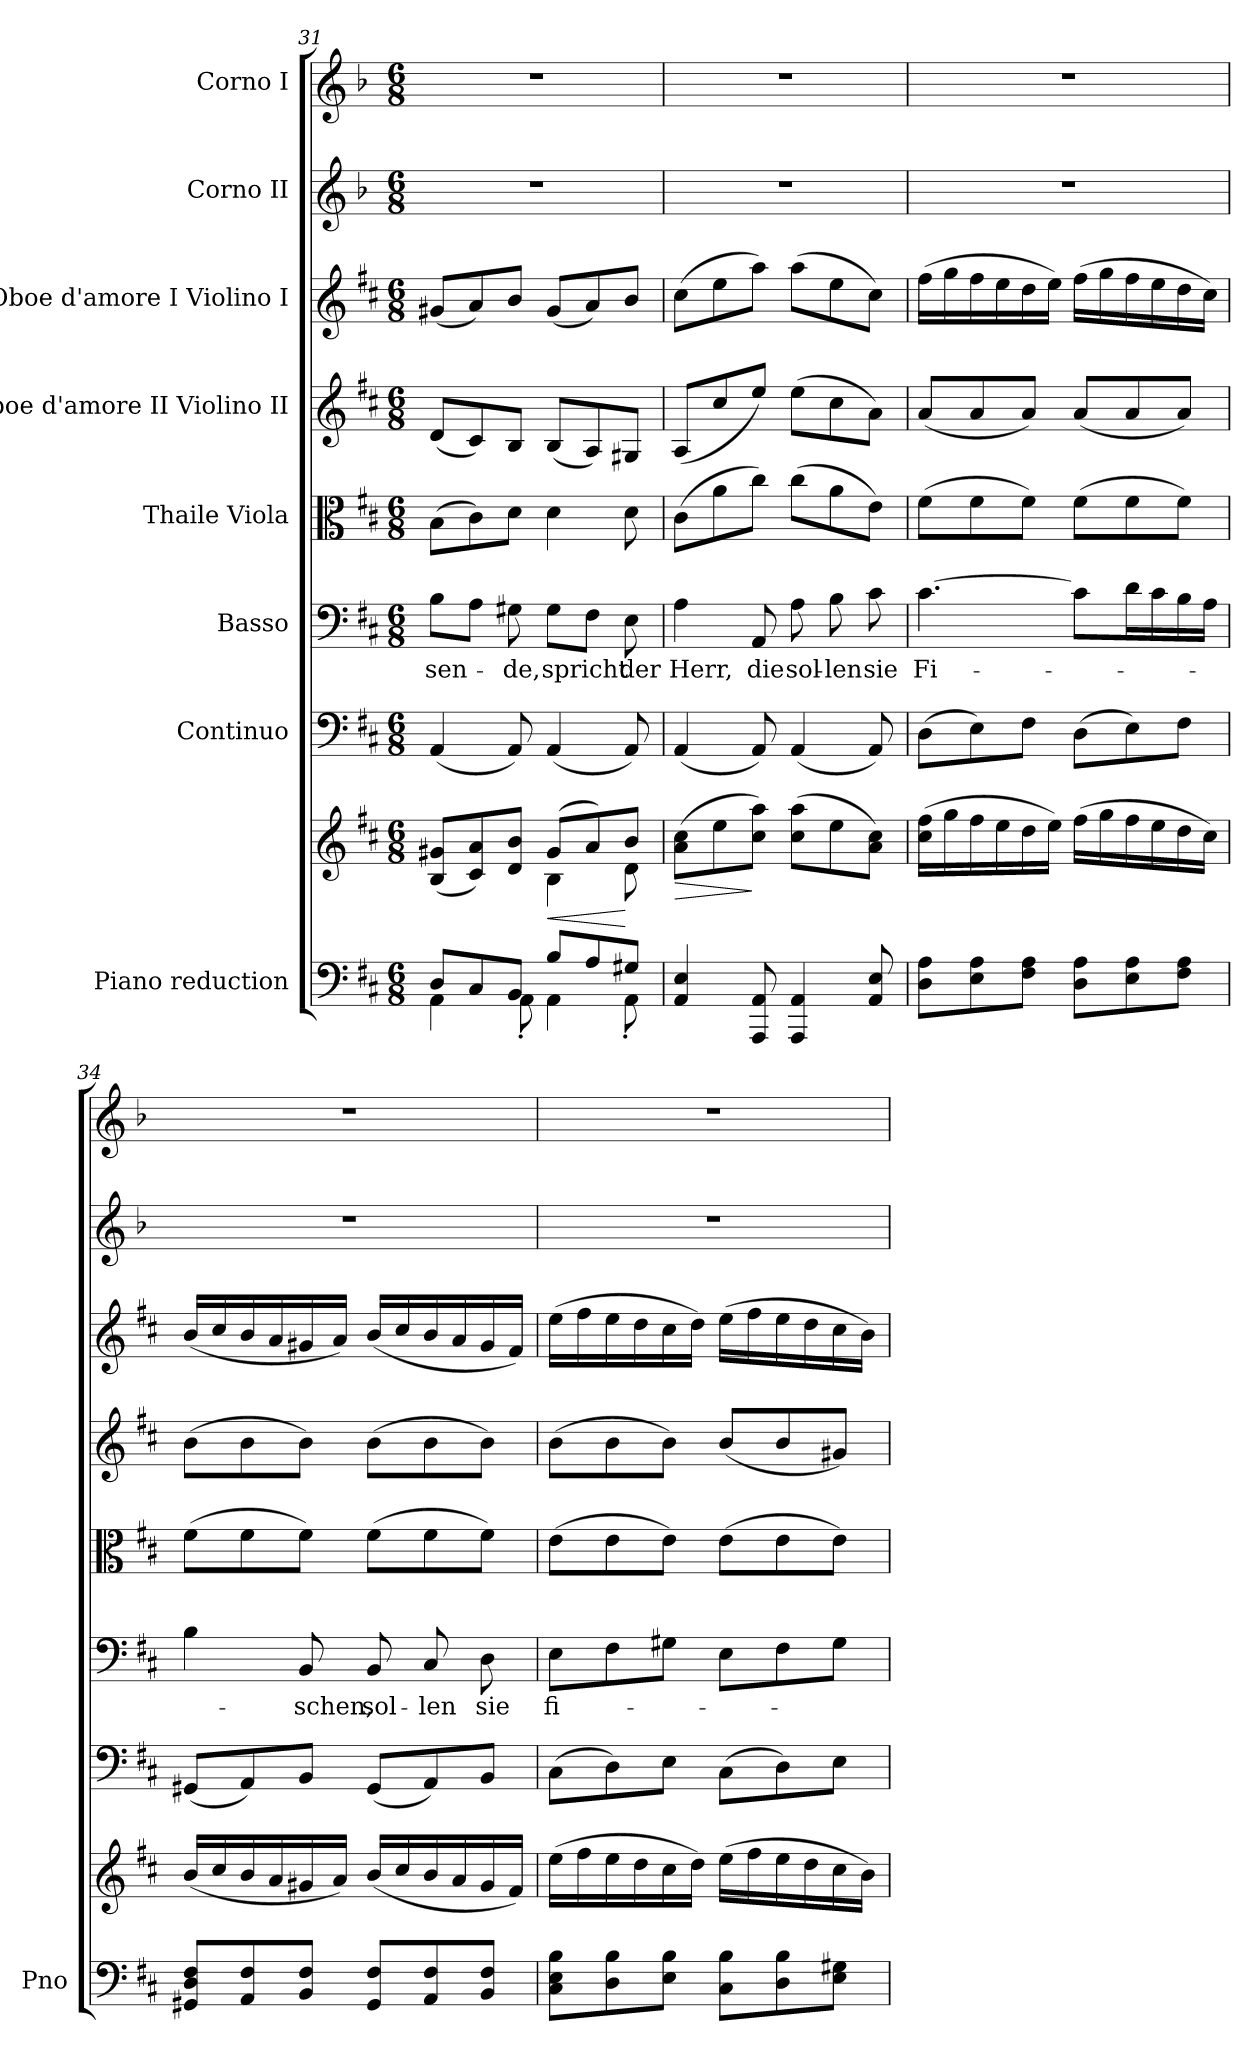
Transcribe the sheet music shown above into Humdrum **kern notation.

**kern	**kern	**dynam	**kern	**kern	**text	**kern	**kern	**kern	**kern	**kern
*part8	*part8	*part8	*part7	*part6	*part6	*part5	*part4	*part3	*part2	*part1
*staff9	*staff8	*staff8/9	*staff7	*staff6	*staff6	*staff5	*staff4	*staff3	*staff2	*staff1
*I"Piano reduction	*	*	*I"Continuo	*I"Basso	*	*I"Thaile Viola	*I"Oboe d'amore II Violino II	*I"Oboe d'amore I Violino I	*I"Corno II	*I"Corno I
*I'Pno	*	*	*	*	*	*	*	*	*	*
*clefF4	*clefG2	*	*clefF4	*clefF4	*	*clefC3	*clefG2	*clefG2	*clefG2	*clefG2
*	*	*	*	*	*	*	*	*	*ITrd3c5	*ITrd3c5
*k[f#c#]	*k[f#c#]	*	*k[f#c#]	*k[f#c#]	*	*k[f#c#]	*k[f#c#]	*k[f#c#]	*k[]	*k[]
*M6/8	*M6/8	*	*M6/8	*M6/8	*	*M6/8	*M6/8	*M6/8	*M6/8	*M6/8
=31	=31	=31	=31	=31	=31	=31	=31	=31	=31	=31
*^	*^	*	*	*	*	*	*	*	*	*
!	!	!	!	!	!	!	!LO:LY:b	!	!	!	!	!
8D/L	4AA\	(<8B/ 8g#X/L	4.ryy	.	(4AA/	8B\L	-sen-	(8B\L	(8d/L	(8g#X/L	2.r	2.r
8C#/	.	8c#/ 8a/)	.	.	.	8A\J	.	8c#\)	8c#/)	8a/)	.	.
!	!	!	!	!	!	!	!LO:LY:b	!	!	!	!	!
8BB/J	8AA'\	8d/ 8b/J	.	.	8AA/)	8G#X\	-de,	8d\J	8B/J	8b/J	.	.
!	!	!	!	!LO:HP:b	!	!	!LO:LY:b	!	!	!	!	!
8B/L	4AA\	(8g#/L	4B\	<	(4AA/	8G#\L	spricht	4d\	(8B/L	(8g#/L	.	.
8A/	.	8a/)	.	.	.	8F#\J	.	.	8A/)	8a/)	.	.
!	!	!	!	!	!	!	!LO:LY:b	!	!	!	!	!
8G#X/J	8AA'\	8b/J	8d\	[	8AA/)	8E\	der	8d\	8G#X/J	8b/J	.	.
=32	=32	=32	=32	=32	=32	=32	=32	=32	=32	=32	=32	=32
!	!	!	!	!LO:HP:b	!	!	!LO:LY:b	!	!	!	!	!
*v	*v	*	*	*	*	*	*	*	*	*	*	*
*	*v	*v	*	*	*	*	*	*	*	*	*
4AA/ 4E/	(8a\ 8cc#\L	>	(4AA/	4A\	Herr,	(8c#\L	(8A/L	(8cc#\L	2.r	2.r
.	8ee\	.	.	.	.	8a\	8cc#/	8ee\	.	.
!	!	!	!	!	!LO:LY:b	!	!	!	!	!
8AAA/ 8AA/	8cc#\ 8aa\J)	]	8AA/)	8AA/	die	8cc#\J)	8ee/J)	8aa\J)	.	.
!	!	!	!	!	!LO:LY:b	!	!	!	!	!
4AAA/ 4AA/	(8cc#\ 8aa\L	.	(4AA/	8A\	sol-	(8cc#\L	(8ee\L	(8aa\L	.	.
!	!	!	!	!	!LO:LY:b	!	!	!	!	!
.	8ee\	.	.	8B\	len	8a\	8cc#\	8ee\	.	.
!	!	!	!	!	!LO:LY:b	!	!	!	!	!
8AA/ 8E/	8a\ 8cc#\J)	.	8AA/)	8c#\	sie	8e\J)	8a\J)	8cc#\J)	.	.
=33	=33	=33	=33	=33	=33	=33	=33	=33	=33	=33
!	!	!	!	!	!LO:LY:b	!	!	!	!	!
8D\ 8A\L	(16cc#\ 16ff#\LL	.	(8D\L	[4.c#\	Fi-	(8f#\L	(8a/L	(16ff#\LL	2.r	2.r
.	16gg\	.	.	.	.	.	.	16gg\	.	.
8E\ 8A\	16ff#\	.	8E\)	.	.	8f#\	8a/	16ff#\	.	.
.	16ee\	.	.	.	.	.	.	16ee\	.	.
8F#\ 8A\J	16dd\	.	8F#\J	.	.	8f#\J)	8a/J)	16dd\	.	.
.	16ee\JJ)	.	.	.	.	.	.	16ee\JJ)	.	.
8D\ 8A\L	(16ff#\LL	.	(8D\L	8c#\L]	.	(8f#\L	(8a/L	(16ff#\LL	.	.
.	16gg\	.	.	.	.	.	.	16gg\	.	.
8E\ 8A\	16ff#\	.	8E\)	16d\L	.	8f#\	8a/	16ff#\	.	.
.	16ee\	.	.	16c#\	.	.	.	16ee\	.	.
8F#\ 8A\J	16dd\	.	8F#\J	16B\	.	8f#\J)	8a/J)	16dd\	.	.
.	16cc#\JJ)	.	.	16A\JJ	.	.	.	16cc#\JJ)	.	.
!!LO:PB:g=z
=34	=34	=34	=34	=34	=34	=34	=34	=34	=34	=34
8GG#X/ 8D/ 8F#/L	(16b/LL	.	(8GG#X/L	4B\	.	(8f#\L	(8b\L	(16b/LL	2.r	2.r
.	16cc#/	.	.	.	.	.	.	16cc#/	.	.
8AA/ 8F#/	16b/	.	8AA/)	.	.	8f#\	8b\	16b/	.	.
.	16a/	.	.	.	.	.	.	16a/	.	.
!	!	!	!	!	!LO:LY:b	!	!	!	!	!
8BB/ 8F#/J	16g#X/	.	8BB/J	8BB/	-schen,	8f#\J)	8b\J)	16g#X/	.	.
.	16a/JJ)	.	.	.	.	.	.	16a/JJ)	.	.
!	!	!	!	!	!LO:LY:b	!	!	!	!	!
8GG#/ 8F#/L	(16b/LL	.	(8GG#/L	8BB/	sol-	(8f#\L	(8b\L	(16b/LL	.	.
.	16cc#/	.	.	.	.	.	.	16cc#/	.	.
!	!	!	!	!	!LO:LY:b	!	!	!	!	!
8AA/ 8F#/	16b/	.	8AA/)	8C#/	-len	8f#\	8b\	16b/	.	.
.	16a/	.	.	.	.	.	.	16a/	.	.
!	!	!	!	!	!LO:LY:b	!	!	!	!	!
8BB/ 8F#/J	16g#/	.	8BB/J	8D\	sie	8f#\J)	8b\J)	16g#/	.	.
.	16f#/JJ)	.	.	.	.	.	.	16f#/JJ)	.	.
=35	=35	=35	=35	=35	=35	=35	=35	=35	=35	=35
!	!	!	!	!	!LO:LY:b	!	!	!	!	!
8C#\ 8E\ 8B\L	(16ee\LL	.	(8C#\L	8E\L	fi-	(8e\L	(8b\L	(16ee\LL	2.r	2.r
.	16ff#\	.	.	.	.	.	.	16ff#\	.	.
8D\ 8B\	16ee\	.	8D\)	8F#\	.	8e\	8b\	16ee\	.	.
.	16dd\	.	.	.	.	.	.	16dd\	.	.
8E\ 8B\J	16cc#\	.	8E\J	8G#X\J	.	8e\J)	8b\J)	16cc#\	.	.
.	16dd\JJ)	.	.	.	.	.	.	16dd\JJ)	.	.
8C#\ 8B\L	(16ee\LL	.	(8C#\L	8E\L	.	(8e\L	(8b/L	(16ee\LL	.	.
.	16ff#\	.	.	.	.	.	.	16ff#\	.	.
8D\ 8B\	16ee\	.	8D\)	8F#\	.	8e\	8b/	16ee\	.	.
.	16dd\	.	.	.	.	.	.	16dd\	.	.
8E\ 8G#X\J	16cc#\	.	8E\J	8G#\J	.	8e\J)	8g#X/J)	16cc#\	.	.
.	16b\JJ)	.	.	.	.	.	.	16b\JJ)	.	.
=	=	=	=	=	=	=	=	=	=	=
*-	*-	*-	*-	*-	*-	*-	*-	*-	*-	*-
